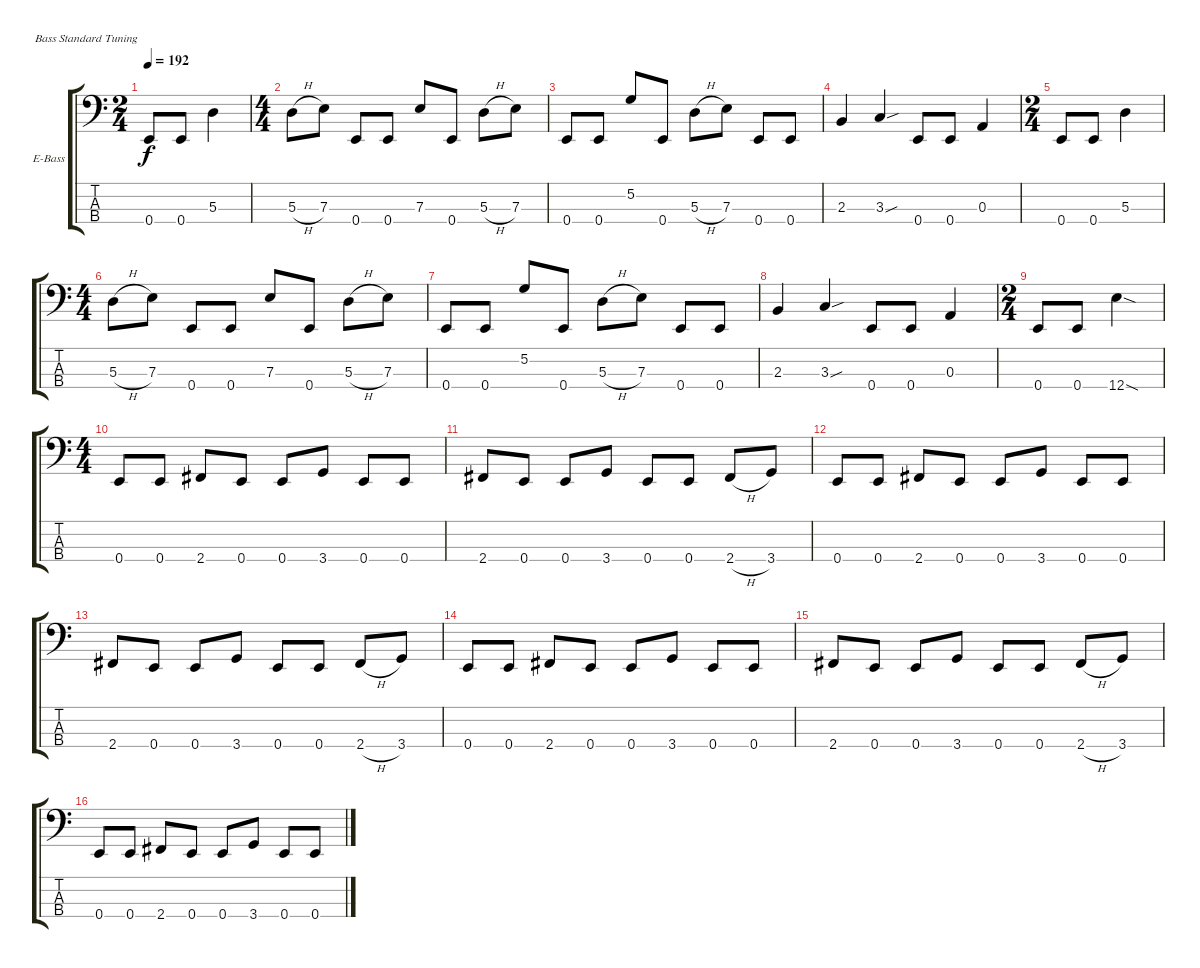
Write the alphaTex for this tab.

\bracketExtendMode groupsimilarinstruments
\firstSystemTrackNameOrientation horizontal
\otherSystemsTrackNameOrientation horizontal
\track ("Cliff Burton" "E-Bass") {instrument electricbassfinger}
\staff {score tabs}
\tuning (G2 D2 A1 E1)
\ts (2 4)
\beaming (8 2 2)
\tempo 192
\clef f4
\ks c
0.4.8{dy f} 0.4.8 5.3.4 |
\ts (4 4)
\beaming (8 2 2 2 2)
5.3{h}.8 7.3.8 0.4.8 0.4.8 7.3.8 0.4.8 5.3{h}.8 7.3.8 |
0.4.8 0.4.8 5.2.8 0.4.8 5.3{h}.8 7.3.8 0.4.8 0.4.8 |
2.3.4 3.3{sou}.4 0.4.8 0.4.8 0.3.4 |
\ts (2 4)
\beaming (8 2 2)
0.4.8 0.4.8 5.3.4 |
\ts (4 4)
\beaming (8 2 2 2 2)
5.3{h}.8 7.3.8 0.4.8 0.4.8 7.3.8 0.4.8 5.3{h}.8 7.3.8 |
0.4.8 0.4.8 5.2.8 0.4.8 5.3{h}.8 7.3.8 0.4.8 0.4.8 |
2.3.4 3.3{sou}.4 0.4.8 0.4.8 0.3.4 |
\ts (2 4)
\beaming (8 2 2)
0.4.8 0.4.8 12.4{sod}.4 |
\ts (4 4)
\beaming (8 2 2 2 2)
0.4.8 0.4.8 2.4.8 0.4.8 0.4.8 3.4.8 0.4.8 0.4.8 |
2.4.8 0.4.8 0.4.8 3.4.8 0.4.8 0.4.8 2.4{h}.8 3.4.8 |
0.4.8 0.4.8 2.4.8 0.4.8 0.4.8 3.4.8 0.4.8 0.4.8 |
2.4.8 0.4.8 0.4.8 3.4.8 0.4.8 0.4.8 2.4{h}.8 3.4.8 |
0.4.8 0.4.8 2.4.8 0.4.8 0.4.8 3.4.8 0.4.8 0.4.8 |
2.4.8 0.4.8 0.4.8 3.4.8 0.4.8 0.4.8 2.4{h}.8 3.4.8 |
0.4.8 0.4.8 2.4.8 0.4.8 0.4.8 3.4.8 0.4.8 0.4.8
